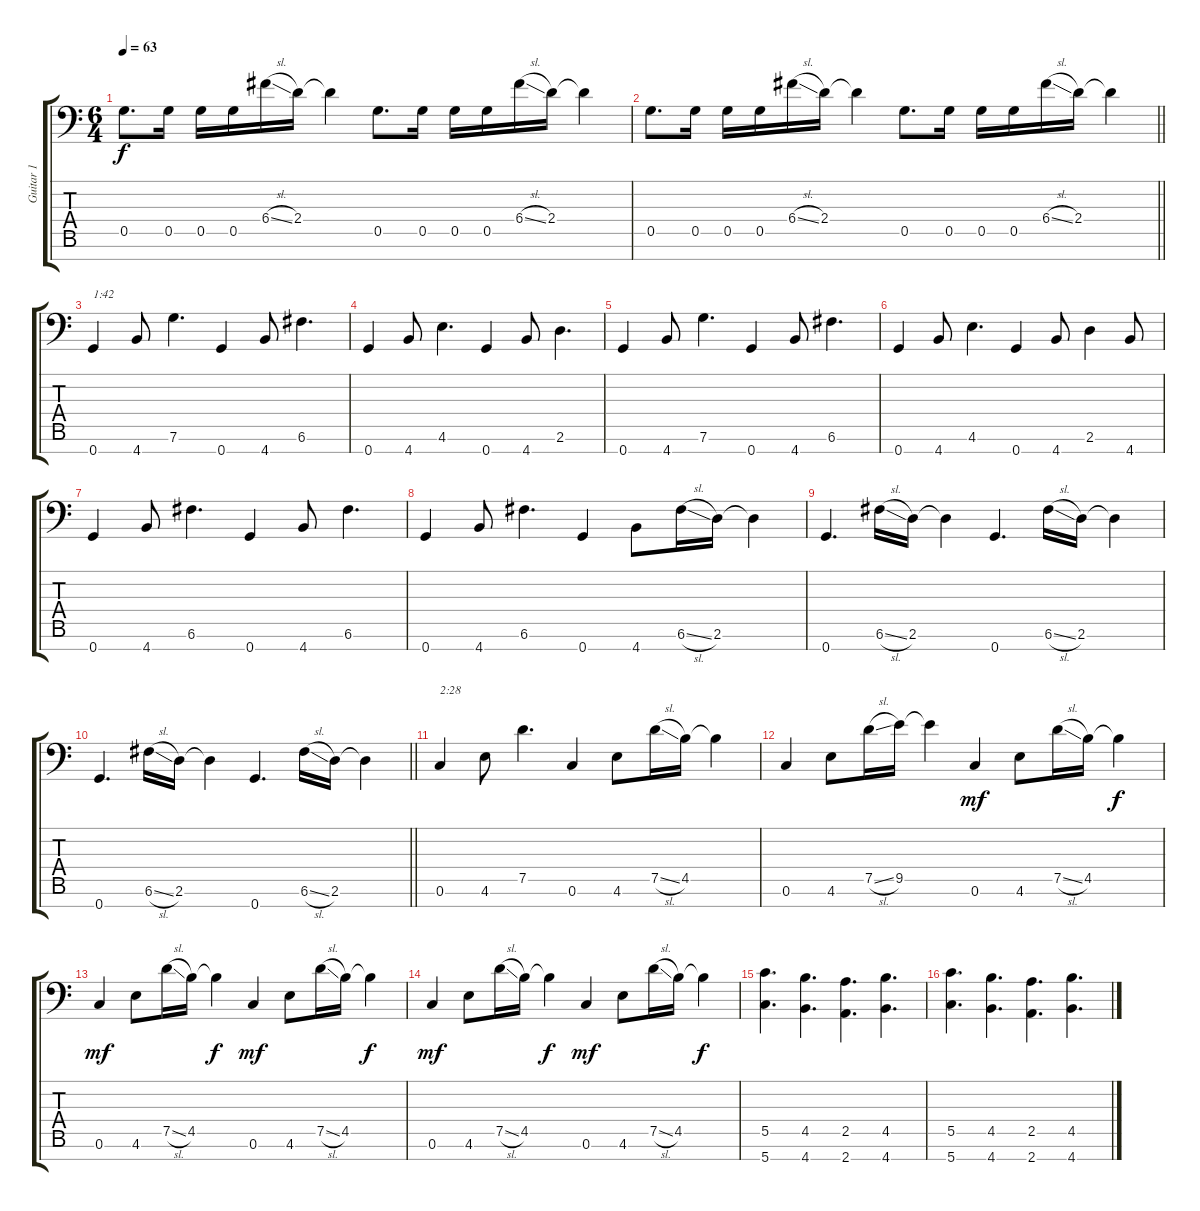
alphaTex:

\track ("Guitar 1" "Guitar 1") {instrument distortionguitar}
\staff {score tabs}
\tuning (E4 C4 G3 C3 G2 C2 G1) {hide}
\ts (6 4)
\tempo 63
\clef f4
\ks c
0.5.8{d dy f} 0.5.16 0.5.16 0.5.16 6.4{sl}.16 2.4.16 2.4{t}.4 0.5.8{d} 0.5.16 0.5.16 0.5.16 6.4{sl}.16 2.4.16 2.4{t}.4 |
\barLineRight lightlight
0.5.8{d} 0.5.16 0.5.16 0.5.16 6.4{sl}.16 2.4.16 2.4{t}.4 0.5.8{d} 0.5.16 0.5.16 0.5.16 6.4{sl}.16 2.4.16 2.4{t}.4 |
0.7.4{txt "1:42"} 4.7.8 7.6.4{d} 0.7.4 4.7.8 6.6.4{d} |
0.7.4 4.7.8 4.6.4{d} 0.7.4 4.7.8 2.6.4{d} |
0.7.4 4.7.8 7.6.4{d} 0.7.4 4.7.8 6.6.4{d} |
0.7.4 4.7.8 4.6.4{d} 0.7.4 4.7.8 2.6.4 4.7.8 |
0.7.4 4.7.8 6.6.4{d} 0.7.4 4.7.8 6.6.4{d} |
0.7.4 4.7.8 6.6.4{d} 0.7.4 4.7.8 6.6{sl}.16 2.6.16 2.6{t}.4 |
0.7.4{d} 6.6{sl}.16 2.6.16 2.6{t}.4 0.7.4{d} 6.6{sl}.16 2.6.16 2.6{t}.4 |
\barLineRight lightlight
0.7.4{d} 6.6{sl}.16 2.6.16 2.6{t}.4 0.7.4{d} 6.6{sl}.16 2.6.16 2.6{t}.4 |
0.6.4{txt "2:28"} 4.6.8 7.5.4{d} 0.6.4 4.6.8 7.5{sl}.16 4.5.16 4.5{t}.4 |
0.6.4 4.6.8 7.5{sl}.16 9.5.16 9.5{t}.4 0.6.4{dy mf} 4.6.8 7.5{sl}.16 4.5.16 4.5{t}.4{dy f} |
0.6.4{dy mf} 4.6.8 7.5{sl}.16 4.5.16 4.5{t}.4{dy f} 0.6.4{dy mf} 4.6.8 7.5{sl}.16 4.5.16 4.5{t}.4{dy f} |
0.6.4{dy mf} 4.6.8 7.5{sl}.16 4.5.16 4.5{t}.4{dy f} 0.6.4{dy mf} 4.6.8 7.5{sl}.16 4.5.16 4.5{t}.4{dy f} |
(5.5 5.7).4{d} (4.5 4.7).4{d} (2.5 2.7).4{d} (4.5 4.7).4{d} |
(5.5 5.7).4{d} (4.5 4.7).4{d} (2.5 2.7).4{d} (4.5 4.7).4{d}
